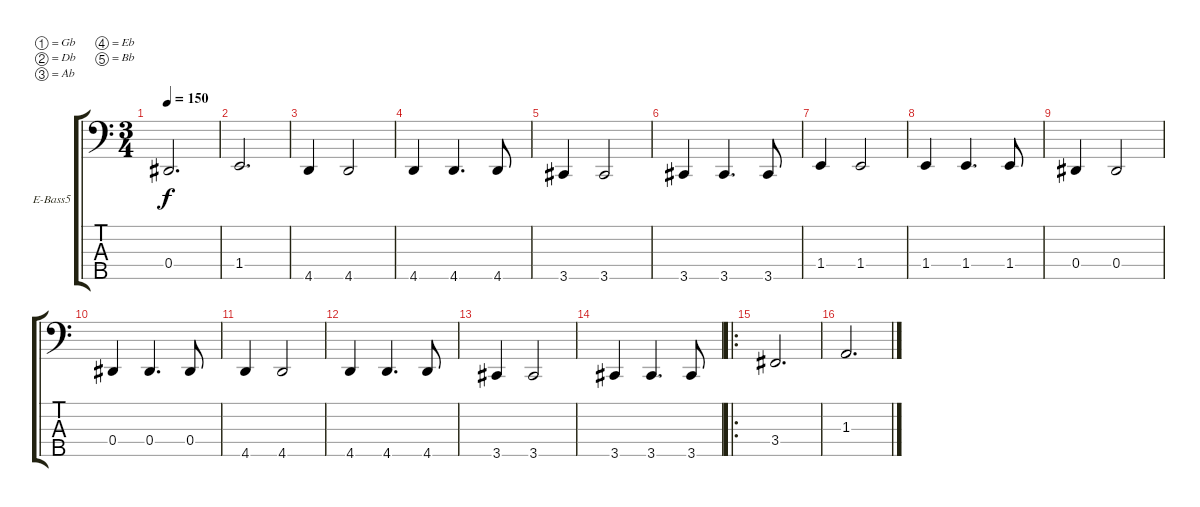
\defaultSystemsLayout 4
\bracketExtendMode groupsimilarinstruments
\firstSystemTrackNameOrientation horizontal
\otherSystemsTrackNameOrientation horizontal
\track ("Brian" "E-Bass5") {instrument electricbassfinger}
\staff {score tabs}
\tuning (Gb2 Db2 Ab1 Eb1 Bb0)
\ts (3 4)
\tempo 150
\clef f4
\ks c
0.4.2{d dy f} |
1.4.2{d} |
4.5.4 4.5.2 |
4.5.4 4.5.4{d} 4.5.8 |
3.5.4 3.5.2 |
3.5.4 3.5.4{d} 3.5.8 |
1.4.4 1.4.2 |
1.4.4 1.4.4{d} 1.4.8 |
0.4.4 0.4.2 |
0.4.4 0.4.4{d} 0.4.8 |
4.5.4 4.5.2 |
4.5.4 4.5.4{d} 4.5.8 |
3.5.4 3.5.2 |
3.5.4 3.5.4{d} 3.5.8 |
\ro
3.4.2{d} |
1.3.2{d}
